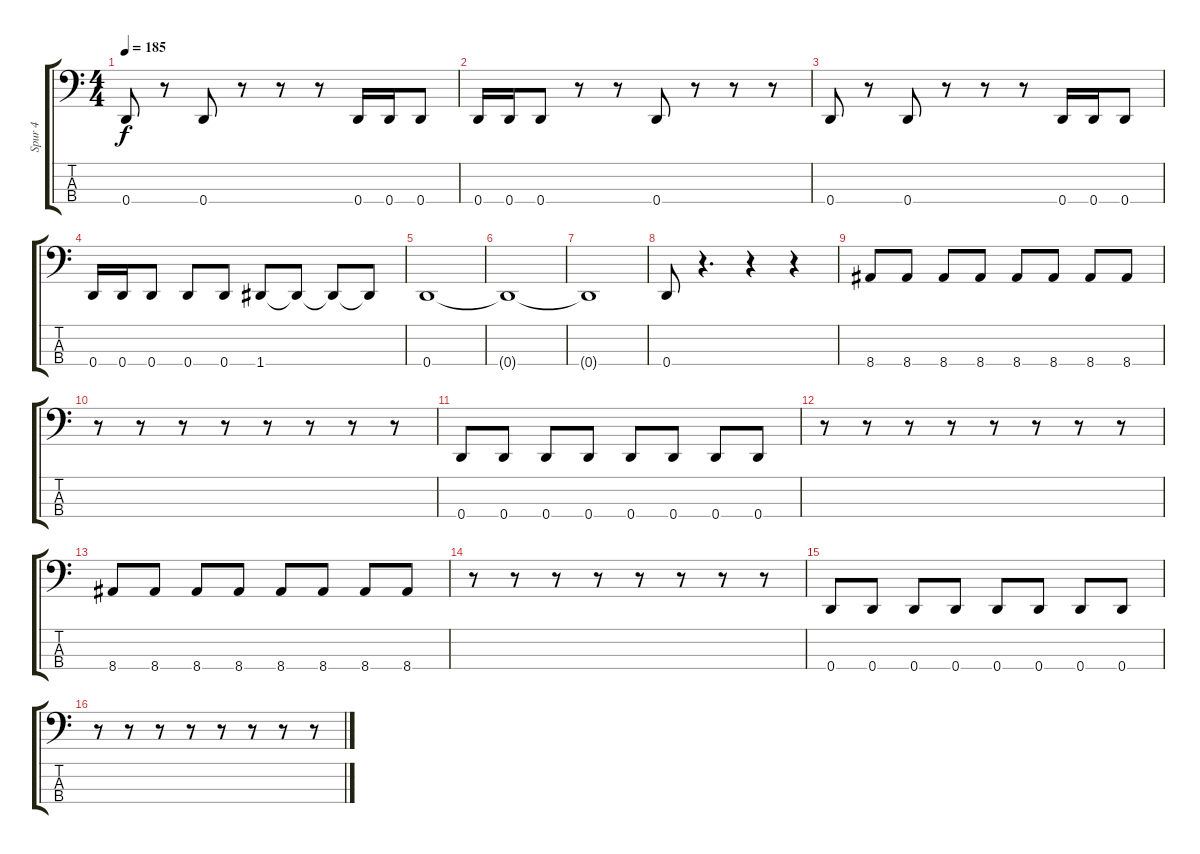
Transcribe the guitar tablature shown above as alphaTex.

\track ("Spur 4" "Spur 4") {instrument electricbassfinger}
\staff {score tabs}
\tuning (G2 D2 A1 D1) {hide}
\ts (4 4)
\tempo 185
\clef f4
\ks c
0.4.8{dy f} r.8 0.4.8 r.8 r.8 r.8 0.4.16 0.4.16 0.4.8 |
0.4.16 0.4.16 0.4.8 r.8 r.8 0.4.8 r.8 r.8 r.8 |
0.4.8 r.8 0.4.8 r.8 r.8 r.8 0.4.16 0.4.16 0.4.8 |
0.4.16 0.4.16 0.4.8 0.4.8 0.4.8 1.4.8 1.4{t}.8 1.4{t}.8 1.4{t}.8 |
0.4.1 |
0.4{t}.1 |
0.4{t}.1 |
0.4.8 r.4{d} r.4 r.4 |
8.4.8 8.4.8 8.4.8 8.4.8 8.4.8 8.4.8 8.4.8 8.4.8 |
r.8 r.8 r.8 r.8 r.8 r.8 r.8 r.8 |
0.4.8 0.4.8 0.4.8 0.4.8 0.4.8 0.4.8 0.4.8 0.4.8 |
r.8 r.8 r.8 r.8 r.8 r.8 r.8 r.8 |
8.4.8 8.4.8 8.4.8 8.4.8 8.4.8 8.4.8 8.4.8 8.4.8 |
r.8 r.8 r.8 r.8 r.8 r.8 r.8 r.8 |
0.4.8 0.4.8 0.4.8 0.4.8 0.4.8 0.4.8 0.4.8 0.4.8 |
r.8 r.8 r.8 r.8 r.8 r.8 r.8 r.8
